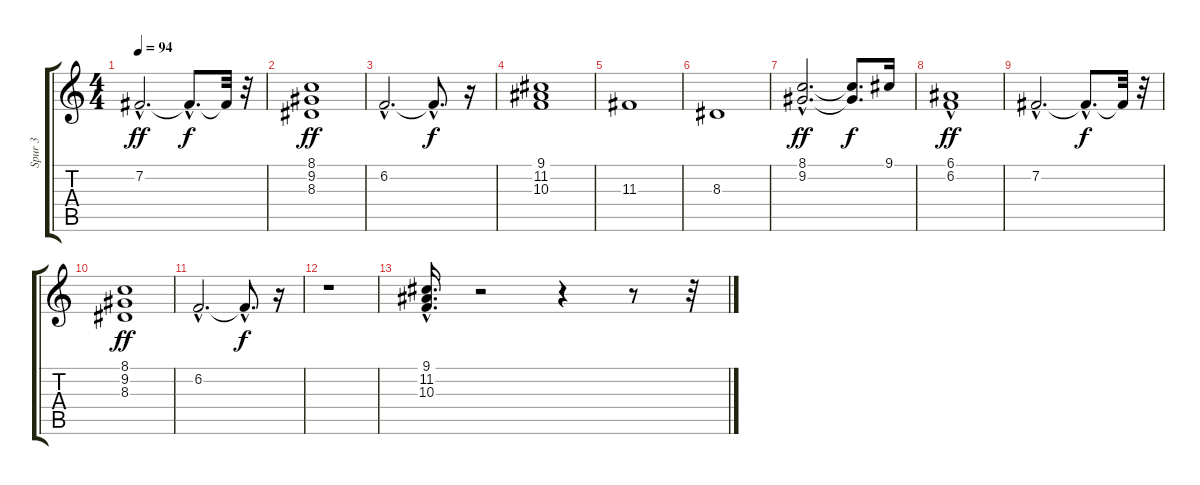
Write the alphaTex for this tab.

\track ("Spur 3" "Spur 3") {instrument acousticgrandpiano}
\staff {score tabs}
\tuning (E4 B3 G3 D3 A2 E2) {hide}
\ts (4 4)
\tempo 94
\clef g2
\ks c
7.2{hac}.2{d dy ff} 7.2{hac t}.8{d dy f} 7.2{t}.32 r.32 |
(8.1 9.2 8.3).1{dy ff} |
6.2{hac}.2{d} 6.2{hac t}.8{d dy f} r.16 |
(9.1 11.2 10.3).1 |
11.3.1 |
8.3.1 |
(8.1{hac} 9.2{hac}).2{d dy ff} (8.1{t} 9.2{t}).8{d dy f} 9.1.16 |
(6.1 6.2{hac}).1{dy ff} |
7.2{hac}.2{d} 7.2{hac t}.8{d dy f} 7.2{t}.32 r.32 |
(8.1 9.2 8.3).1{dy ff} |
6.2{hac}.2{d} 6.2{hac t}.8{d dy f} r.16 |
r.1 |
(9.1{hac} 11.2{hac} 10.3{hac}).16{d} r.2 r.4 r.8 r.32
